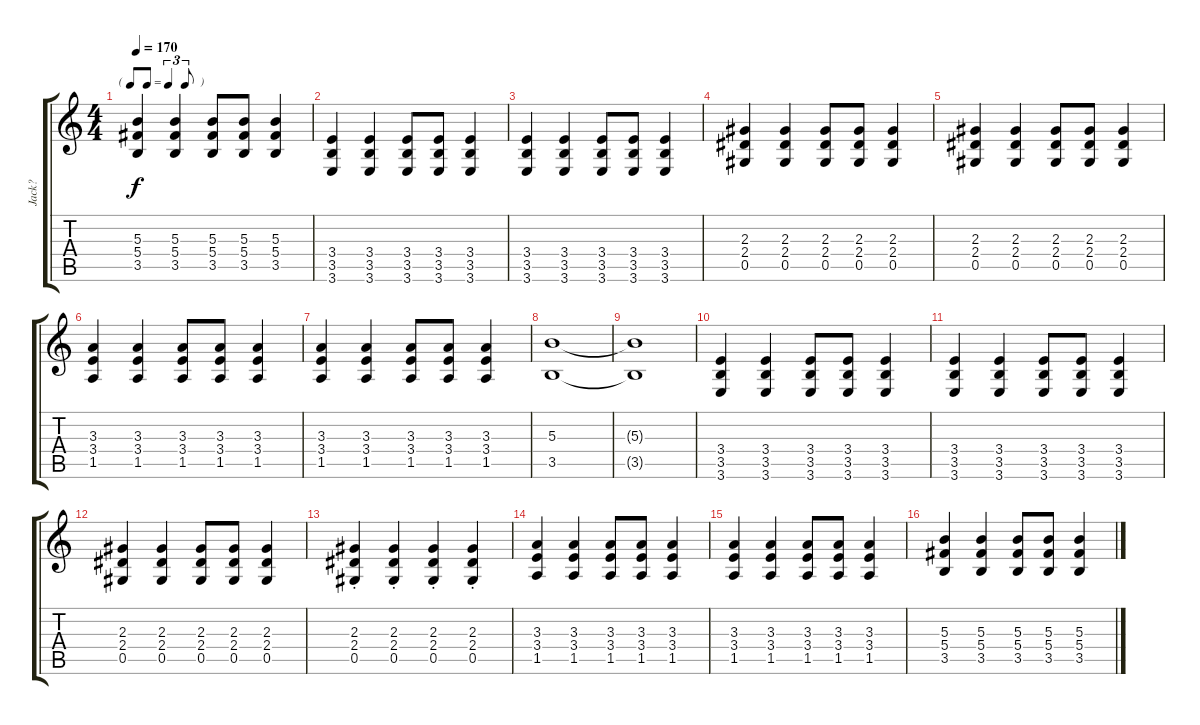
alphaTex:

\track ("Jack?" "Jack?") {instrument distortionguitar}
\staff {score tabs}
\tuning (Eb4 Bb3 Gb3 Db3 Ab2 Db2) {hide}
\ts (4 4)
\tf triplet8th
\tempo 170
\clef g2
\ks c
(5.3 5.4 3.5).4{dy f} (5.3 5.4 3.5).4 (5.3 5.4 3.5).8 (5.3 5.4 3.5).8 (5.3 5.4 3.5).4 |
(3.4 3.5 3.6).4 (3.4 3.5 3.6).4 (3.4 3.5 3.6).8 (3.4 3.5 3.6).8 (3.4 3.5 3.6).4 |
(3.4 3.5 3.6).4 (3.4 3.5 3.6).4 (3.4 3.5 3.6).8 (3.4 3.5 3.6).8 (3.4 3.5 3.6).4 |
(2.3 2.4 0.5).4 (2.3 2.4 0.5).4 (2.3 2.4 0.5).8 (2.3 2.4 0.5).8 (2.3 2.4 0.5).4 |
(2.3 2.4 0.5).4 (2.3 2.4 0.5).4 (2.3 2.4 0.5).8 (2.3 2.4 0.5).8 (2.3 2.4 0.5).4 |
(3.3 3.4 1.5).4 (3.3 3.4 1.5).4 (3.3 3.4 1.5).8 (3.3 3.4 1.5).8 (3.3 3.4 1.5).4 |
(3.3 3.4 1.5).4 (3.3 3.4 1.5).4 (3.3 3.4 1.5).8 (3.3 3.4 1.5).8 (3.3 3.4 1.5).4 |
(5.3 3.5).1 |
(5.3{t} 3.5{t}).1 |
(3.4 3.5 3.6).4 (3.4 3.5 3.6).4 (3.4 3.5 3.6).8 (3.4 3.5 3.6).8 (3.4 3.5 3.6).4 |
(3.4 3.5 3.6).4 (3.4 3.5 3.6).4 (3.4 3.5 3.6).8 (3.4 3.5 3.6).8 (3.4 3.5 3.6).4 |
(2.3 2.4 0.5).4 (2.3 2.4 0.5).4 (2.3 2.4 0.5).8 (2.3 2.4 0.5).8 (2.3 2.4 0.5).4 |
(2.3{st} 2.4{st} 0.5{st}).4 (2.3{st} 2.4{st} 0.5{st}).4 (2.3{st} 2.4{st} 0.5{st}).4 (2.3{st} 2.4{st} 0.5{st}).4 |
(3.3 3.4 1.5).4 (3.3 3.4 1.5).4 (3.3 3.4 1.5).8 (3.3 3.4 1.5).8 (3.3 3.4 1.5).4 |
(3.3 3.4 1.5).4 (3.3 3.4 1.5).4 (3.3 3.4 1.5).8 (3.3 3.4 1.5).8 (3.3 3.4 1.5).4 |
(5.3 5.4 3.5).4 (5.3 5.4 3.5).4 (5.3 5.4 3.5).8 (5.3 5.4 3.5).8 (5.3 5.4 3.5).4
